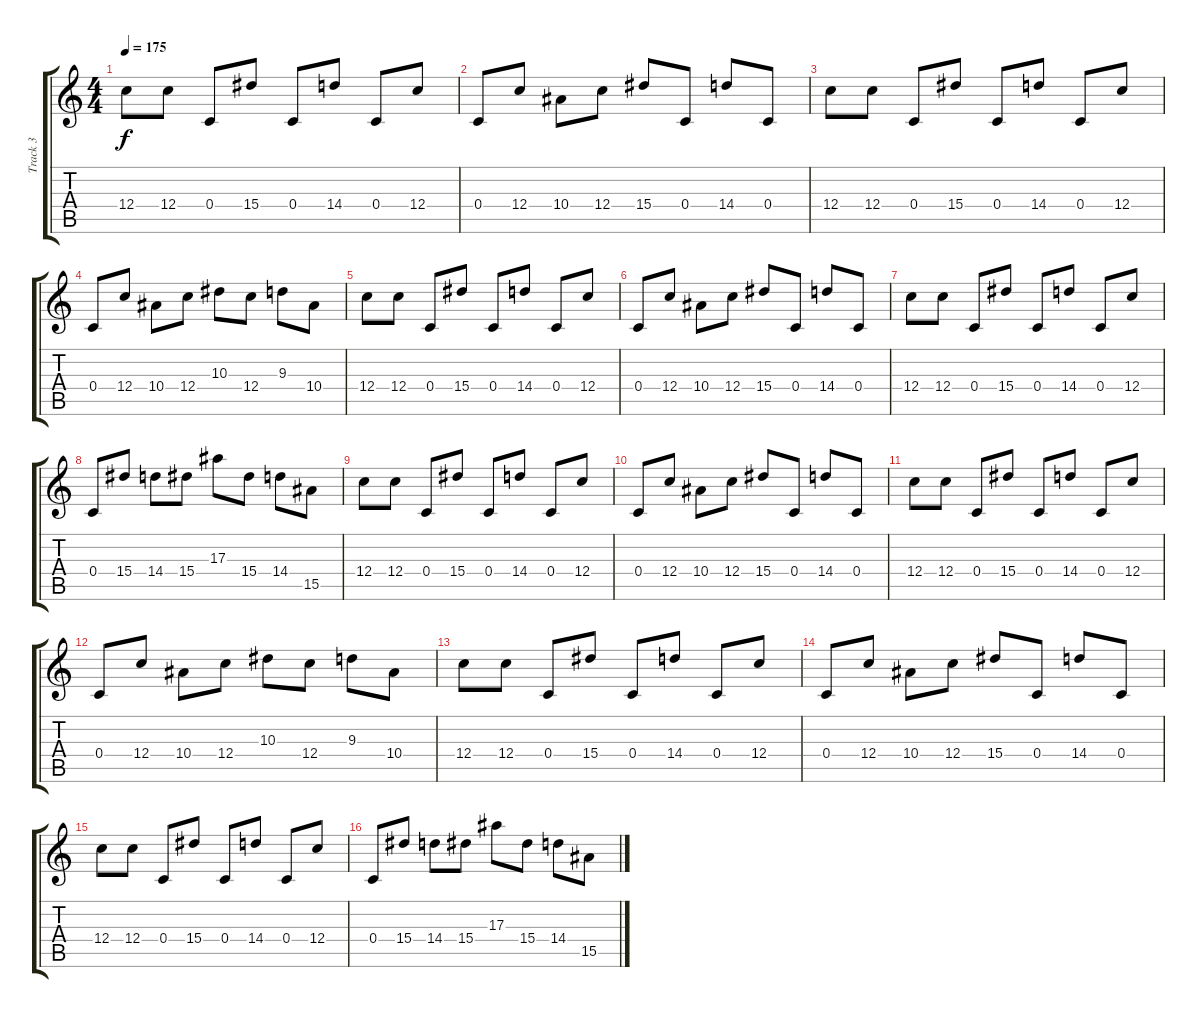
\track ("Track 3" "Track 3") {instrument overdrivenguitar}
\staff {score tabs}
\tuning (D4 A3 F3 C3 G2 C2) {hide}
\ts (4 4)
\tempo 175
\clef g2
\ks c
12.4.8{dy f instrument overdrivenguitar} 12.4.8 0.4.8 15.4.8 0.4.8 14.4.8 0.4.8 12.4.8 |
0.4.8 12.4.8 10.4.8 12.4.8 15.4.8 0.4.8 14.4.8 0.4.8 |
12.4.8 12.4.8 0.4.8 15.4.8 0.4.8 14.4.8 0.4.8 12.4.8 |
0.4.8 12.4.8 10.4.8 12.4.8 10.3.8 12.4.8 9.3.8 10.4.8 |
12.4.8 12.4.8 0.4.8 15.4.8 0.4.8 14.4.8 0.4.8 12.4.8 |
0.4.8 12.4.8 10.4.8 12.4.8 15.4.8 0.4.8 14.4.8 0.4.8 |
12.4.8 12.4.8 0.4.8 15.4.8 0.4.8 14.4.8 0.4.8 12.4.8 |
0.4.8 15.4.8 14.4.8 15.4.8 17.3.8 15.4.8 14.4.8 15.5.8 |
12.4.8 12.4.8 0.4.8 15.4.8 0.4.8 14.4.8 0.4.8 12.4.8 |
0.4.8 12.4.8 10.4.8 12.4.8 15.4.8 0.4.8 14.4.8 0.4.8 |
12.4.8 12.4.8 0.4.8 15.4.8 0.4.8 14.4.8 0.4.8 12.4.8 |
0.4.8 12.4.8 10.4.8 12.4.8 10.3.8 12.4.8 9.3.8 10.4.8 |
12.4.8 12.4.8 0.4.8 15.4.8 0.4.8 14.4.8 0.4.8 12.4.8 |
0.4.8 12.4.8 10.4.8 12.4.8 15.4.8 0.4.8 14.4.8 0.4.8 |
12.4.8 12.4.8 0.4.8 15.4.8 0.4.8 14.4.8 0.4.8 12.4.8 |
0.4.8 15.4.8 14.4.8 15.4.8 17.3.8 15.4.8 14.4.8 15.5.8
